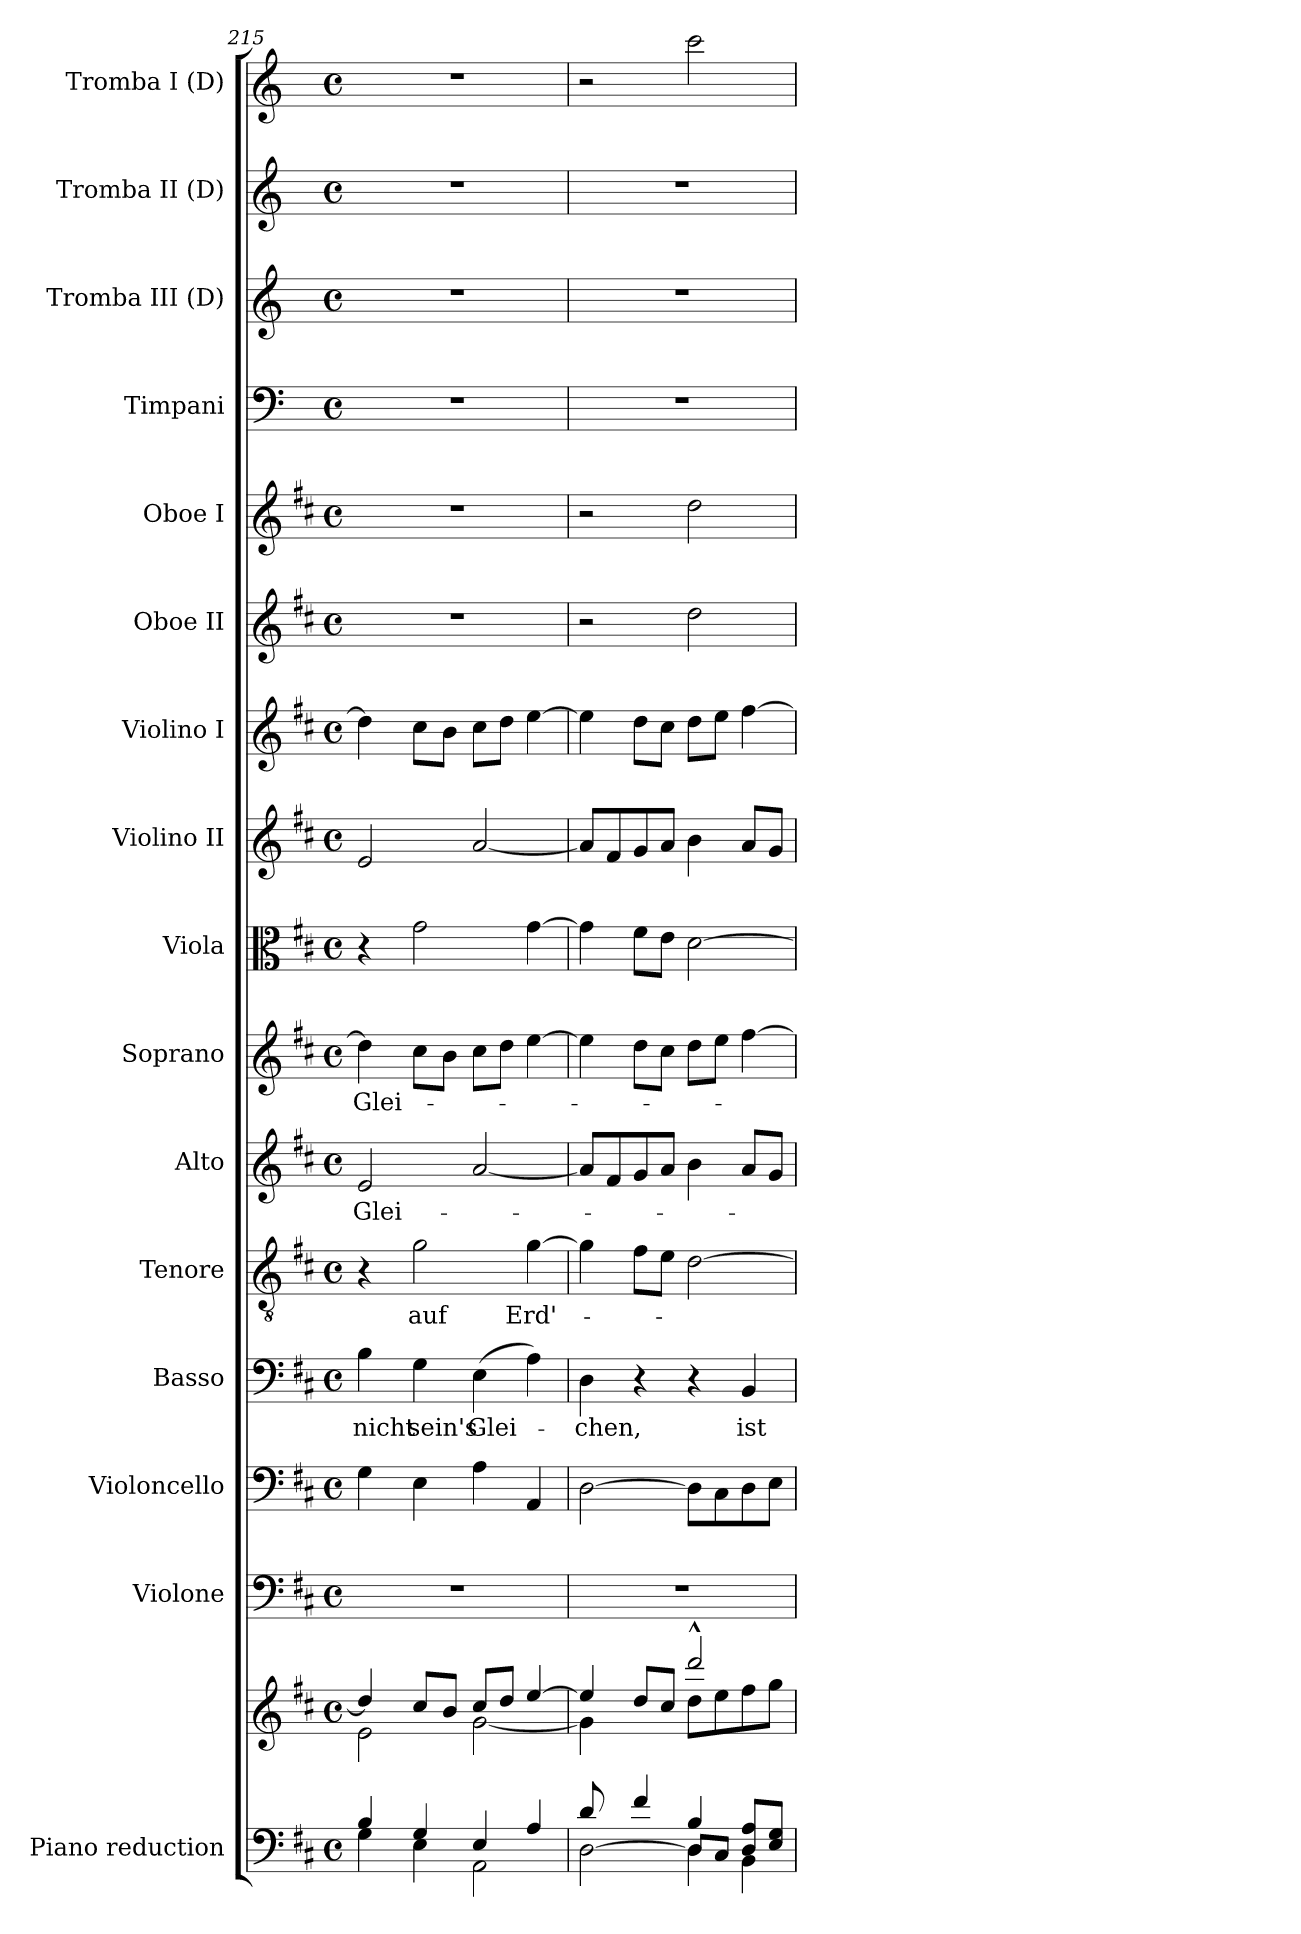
**kern	**kern	**kern	**kern	**kern	**text	**kern	**text	**kern	**text	**kern	**text	**kern	**kern	**kern	**kern	**kern	**kern	**kern	**kern	**kern
*part16	*part16	*part15	*part14	*part13	*part13	*part12	*part12	*part11	*part11	*part10	*part10	*part9	*part8	*part7	*part6	*part5	*part4	*part3	*part2	*part1
*staff17	*staff16	*staff15	*staff14	*staff13	*staff13	*staff12	*staff12	*staff11	*staff11	*staff10	*staff10	*staff9	*staff8	*staff7	*staff6	*staff5	*staff4	*staff3	*staff2	*staff1
*I"Piano reduction	*	*I"Violone	*I"Violoncello	*I"Basso	*	*I"Tenore	*	*I"Alto	*	*I"Soprano	*	*I"Viola	*I"Violino II	*I"Violino I	*I"Oboe II	*I"Oboe I	*I"Timpani	*I"Tromba III (D)	*I"Tromba II (D)	*I"Tromba I (D)
*I'Pno	*	*	*	*	*	*	*	*	*	*	*	*	*	*	*I'Ob	*I'Ob	*I'Timp	*	*	*
*clefF4	*clefG2	*clefF4	*clefF4	*clefF4	*	*clefGv2	*	*clefG2	*	*clefG2	*	*clefC3	*clefG2	*clefG2	*clefG2	*clefG2	*clefF4	*clefG2	*clefG2	*clefG2
*	*	*ITrd7c12	*	*	*	*	*	*	*	*	*	*	*	*	*	*	*	*ITrd-1c-2	*ITrd-1c-2	*ITrd-1c-2
*k[f#c#]	*k[f#c#]	*k[f#c#]	*k[f#c#]	*k[f#c#]	*	*k[f#c#]	*	*k[f#c#]	*	*k[f#c#]	*	*k[f#c#]	*k[f#c#]	*k[f#c#]	*k[f#c#]	*k[f#c#]	*k[]	*k[f#c#]	*k[f#c#]	*k[f#c#]
*M4/4	*M4/4	*M4/4	*M4/4	*M4/4	*	*M4/4	*	*M4/4	*	*M4/4	*	*M4/4	*M4/4	*M4/4	*M4/4	*M4/4	*M4/4	*M4/4	*M4/4	*M4/4
*met(c)	*met(c)	*met(c)	*met(c)	*met(c)	*	*met(c)	*	*met(c)	*	*met(c)	*	*met(c)	*met(c)	*met(c)	*met(c)	*met(c)	*met(c)	*met(c)	*met(c)	*met(c)
=215	=215	=215	=215	=215	=215	=215	=215	=215	=215	=215	=215	=215	=215	=215	=215	=215	=215	=215	=215	=215
*^	*^	*	*	*	*	*	*	*	*	*	*	*	*	*	*	*	*	*	*	*
!	!	!	!	!	!	!	!LO:LY:b	!	!	!	!LO:LY:b	!	!LO:LY:b	!	!	!	!	!	!	!	!	!
4B/	4G\	4dd/]	2e\	1r	4G\	4B\	nicht	4r	.	2e/	Glei-	4dd\]	Glei-	4r	2e/	4dd\]	1r	1r	1r	1r	1r	1r
!	!	!	!	!	!	!	!LO:LY:b	!	!LO:LY:b	!	!	!	!	!	!	!	!	!	!	!	!	!
4G/	4E\	8cc#/L	.	.	4E\	4G\	sein's	2g\	auf	.	.	8cc#\L	.	2g\	.	8cc#\L	.	.	.	.	.	.
.	.	8b/J	.	.	.	.	.	.	.	.	.	8b\J	.	.	.	8b\J	.	.	.	.	.	.
!	!	!	!	!	!	!	!LO:LY:b	!	!	!	!	!	!	!	!	!	!	!	!	!	!	!
4E/	2AA\	8cc#/L	[2g\	.	4A\	(>4E\	Glei-	.	.	[2a/	.	8cc#\L	.	.	[2a/	8cc#\L	.	.	.	.	.	.
.	.	8dd/J	.	.	.	.	.	.	.	.	.	8dd\J	.	.	.	8dd\J	.	.	.	.	.	.
!	!	!	!	!	!	!	!	!	!LO:LY:b	!	!	!	!	!	!	!	!	!	!	!	!	!
4A/	.	[4ee/	.	.	4AA/	4A\)	.	[4g\	Erd'-	.	.	[4ee\	.	[4g\	.	[4ee\	.	.	.	.	.	.
=216	=216	=216	=216	=216	=216	=216	=216	=216	=216	=216	=216	=216	=216	=216	=216	=216	=216	=216	=216	=216	=216	=216
*^	*^	*	*^	*	*	*	*	*	*	*	*	*	*	*	*	*	*	*	*	*	*	*
!	!	!	!	!	!	!	!	!	!	!LO:LY:b	!	!	!	!	!	!	!	!	!	!	!	!	!	!	!
8d/L	4ryy	[2D\	2ryy	4ee/]	8ryy	4g\]	1r	[2D\	4D\	-chen,	4g\]	.	8a/L]	.	4ee\]	.	4g\]	8a/L]	4ee\]	2r	2r	1r	1r	1r	2r
2..ryy	.	.	.	.	8f#\	.	.	.	.	.	.	.	8f#/	.	.	.	.	8f#/	.	.	.	.	.	.	.
.	4f#/	.	.	8dd/L	8g\	2.ryy	.	.	4r	.	8f#\L	.	8g/	.	8dd\L	.	8f#\L	8g/	8dd\L	.	.	.	.	.	.
.	.	.	.	8cc#/J	8a\J	.	.	.	.	.	8e\J	.	8a/J	.	8cc#\J	.	8e\J	8a/J	8cc#\J	.	.	.	.	.	.
.	4B/	4D\]	8D/L	2ddd^^/	8dd\L	.	.	8D\L]	4r	.	[2d\	.	4b\	.	8dd\L	.	[2d\	4b\	8dd\L	2dd\	2dd\	.	.	.	2ddd\
.	.	.	8C#/J	.	8ee\	.	.	8C#\	.	.	.	.	.	.	8ee\J	.	.	.	8ee\J	.	.	.	.	.	.
!	!	!	!	!	!	!	!	!	!	!LO:LY:b	!	!	!	!	!	!	!	!	!	!	!	!	!	!	!
.	8D/ 8A/L	4BB\	4ryy	.	8ff#\	.	.	8D\	4BB/	ist	.	.	8a/L	.	[4ff#\	.	.	8a/L	[4ff#\	.	.	.	.	.	.
.	8E/ 8G/J	.	.	.	8gg\J	.	.	8E\J	.	.	.	.	8g/J	.	.	.	.	8g/J	.	.	.	.	.	.	.
*v	*v	*v	*v	*	*	*	*	*	*	*	*	*	*	*	*	*	*	*	*	*	*	*	*	*	*
*	*v	*v	*v	*	*	*	*	*	*	*	*	*	*	*	*	*	*	*	*	*	*	*
=	=	=	=	=	=	=	=	=	=	=	=	=	=	=	=	=	=	=	=	=
*-	*-	*-	*-	*-	*-	*-	*-	*-	*-	*-	*-	*-	*-	*-	*-	*-	*-	*-	*-	*-
